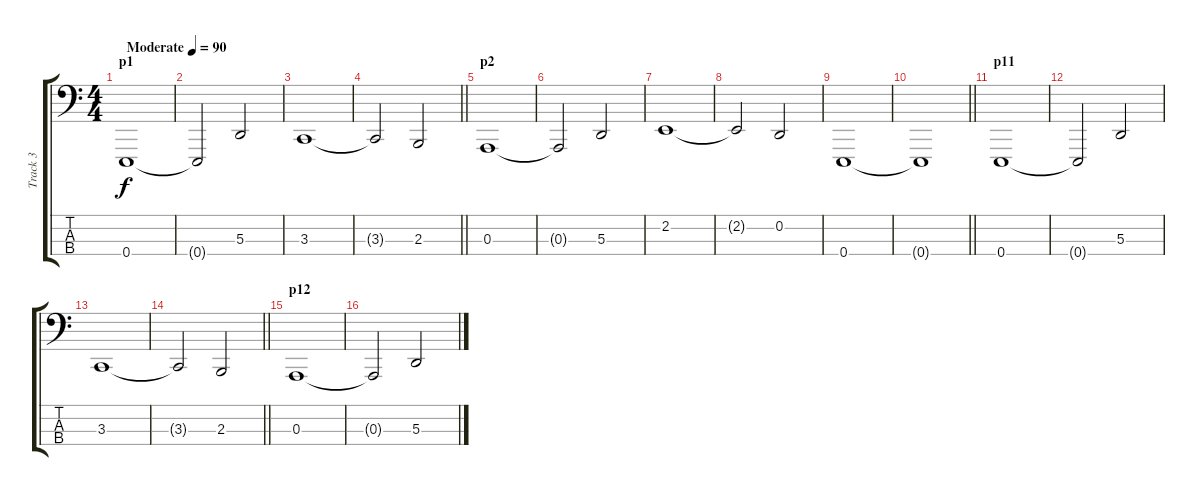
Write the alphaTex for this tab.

\track ("Track 3" "Track 3") {instrument brightacousticpiano}
\staff {score tabs}
\tuning (G2 D2 A1 E1) {hide}
\ts (4 4)
\section ("" "p1")
\tempo (90 "Moderate")
\clef f4
\ks c
0.4.1{dy f instrument brightacousticpiano} |
0.4{t}.2 5.3.2 |
3.3.1 |
\barLineRight lightlight
3.3{t}.2 2.3.2 |
\section ("" "p2")
0.3.1 |
0.3{t}.2 5.3.2 |
2.2.1 |
2.2{t}.2 0.2.2 |
0.4.1 |
\barLineRight lightlight
0.4{t}.1 |
\section ("" "p11")
0.4.1 |
0.4{t}.2 5.3.2 |
3.3.1 |
\barLineRight lightlight
3.3{t}.2 2.3.2 |
\section ("" "p12")
0.3.1 |
0.3{t}.2 5.3.2
